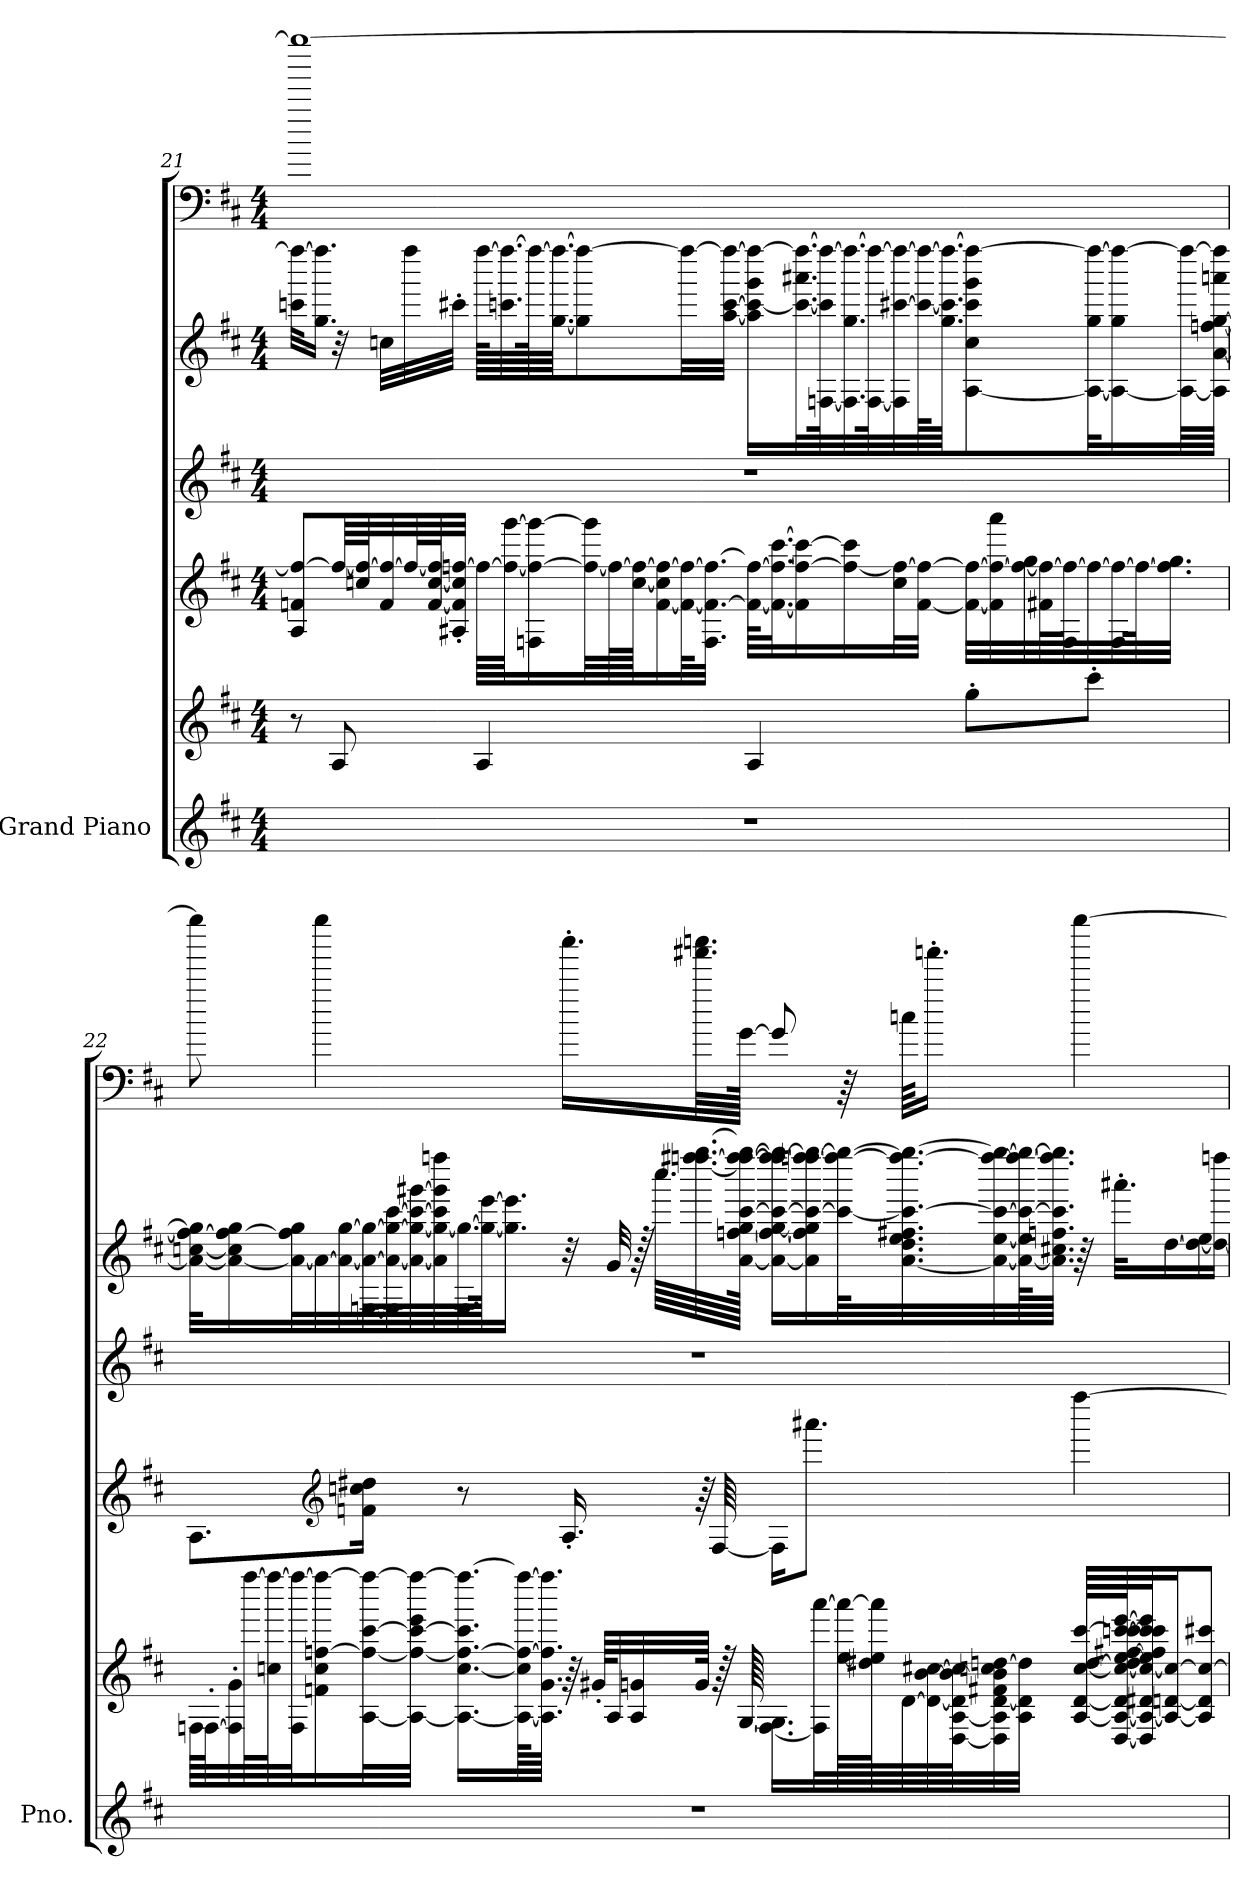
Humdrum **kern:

**kern	**kern	**kern	**kern	**kern	**kern
*part1	*part1	*part1	*part1	*part1	*part1
*staff6	*staff5	*staff4	*staff3	*staff2	*staff1
*I"Grand Piano	*	*	*	*	*
*I'Pno.	*	*	*	*	*
!!LO:LB:g=z
*clefG2	*clefG2	*clefG2	*clefG2	*clefG2	*clefF4
*k[f#c#]	*k[f#c#]	*k[f#c#]	*k[f#c#]	*k[f#c#]	*k[f#c#]
*M4/4	*M4/4	*M4/4	*M4/4	*M4/4	*M4/4
=21	=21	=21	=21	=21	=21
1r	8r	8A/ 8fn/ 8ff/_L	1r	32cccn\ 32ffff#\_KLL	1gggg_
.	.	.	.	16.gg\ 16.ffff#\]JJ	.
.	8A/	64ff/LLL_	.	32r	.
.	.	64ccn/ 64ff/_J	.	.	.
.	.	32f/ 32ff/_	.	32ccn\LLL	.
.	.	64ff/L_	.	32ffff#\	.
.	.	[64f/ [64cc/ 64ff/]J	.	.	.
.	.	32A#X/' 32f/]' 32cc/]' [32ffn/'JJJ	.	32ccc#X'\JJJ	.
.	4A/	64ff\LLLL_	.	[128ffff#\KLLLL	.
.	.	.	.	64.cccn\ 64.ffff#\_	.
.	.	64ff\_ [64ggg\JJ	.	.	.
.	.	16Fn\ 16ff\_ 16ggg\_	.	128ffff#\K_	.
.	.	.	.	[64.gg\ 64.ffff#\_JJJ	.
.	.	.	.	8gg\] 8ffff#\_	.
.	.	64ff\_ 64ggg\]LL	.	.	.
.	.	128ff\L_	.	.	.
.	.	[128cc\ 128ff\_JJJ	.	.	.
.	.	[16f\ 16cc\] 16ff\_	.	.	.
.	.	64f\_ 64ff\_KL	.	32ffff#\LL_	.
.	.	32.F\ 32.f\_ 32.ff\_JJJ	.	.	.
.	.	.	.	[32aa\ [32ccc\ 32ffff#\_JJJ	.
.	4A/	64f\_ 64ff\_KLLL	.	16aa\] 16ccc\_ 16ggg\ 16ffff#\_LL	.
.	.	32.f\_ 32.ff\_ [32.ccc#\J	.	.	.
.	.	16f\] 16ff\_ 16ccc#\_	.	32.ccc\_ 32.aaa#X\ 32.ffff#\_L	.
.	.	.	.	[64Fn\ 64ccc\] 64ffff#\_K	.
.	.	16ff\_ 16ccc#\]	.	32.F\] 32.gg\ 32.ffff#\_	.
.	.	.	.	[64F\ 64ffff#\_K	.
.	.	32cc\ 32ff\_L	.	32F\] [32ccc#X\ 32ffff#\_	.
.	.	[32f\ 32ff\_JJJ	.	128ccc#\_ 128ffff#\_KL	.
.	.	.	.	64.gg\ 64.ccc#\] 64.ffff#\_JJJ	.
.	8gg'\L	32f\_ 32ff\_LLL	.	[8A\ 8cc\ 8ccc#\ 8ggg\ 8ffff#\_	.
.	.	32f\] 32ff\_ 32aaa\	.	.	.
.	.	32ff\_ 32gg\	.	.	.
.	.	64f#X\ 64ff\_L	.	.	.
.	.	64F\ 64ff\_J	.	.	.
.	8ccc#'\J	32ff\_	.	32A\_ 32gg\ 32ffff#\_KL	.
.	.	32F\ 32ff\_	.	16A\_ 16gg\ 16ffff#\_	.
.	.	64ff\K_	.	.	.
.	.	32.ff\] 32.gg\JJJ	.	.	.
.	.	.	.	64A\_ 64ffff#\_LL	.
.	.	.	.	64A\] [64a\ [64ffn\ [64gg\ 64aaan\ 64ffff#\]JJJJ	.
!!LO:PB:g=z
=22	=22	=22	=22	=22	=22
1r	64Fn\LLLL	8.A\L	1r	32a\_ [32ccn\ 32ff\_ 32gg\]KLL	8gggg\]
.	[64F'\J	.	.	.	.
.	32F\]' 32g\'	.	.	16a\_ 16cc\] 16ff\_ 16gg\	.
*	*	*clefG2	*	*	*
.	[64ffff#\L	.	.	.	.
.	64ccn\ 64ffff#\_J	.	.	.	.
.	32F\ 32ffff#\_J	.	.	32a\_ 32ff\] 32gg\L	.
.	16fn\ 16cc\ [16ffn\ 16ffff#\_	.	.	32a\_	4gggg\
.	.	.	.	32a\_ [32gg\	.
.	[32A\ 32ff\_ [32ccc#\ 32ffff#\_L	16fn\ 16ccn\ 16dd#X\Jk	.	[64Fn\ 64a\_ 64gg\_L	.
.	.	.	.	64F\] 64a\_ 64gg\_ [64ccc#\	.
.	32A\_ 32ff\_ 32ccc#\_ 32eee\ 32ffff#\_JJJ	.	.	64a\_ 64gg\_ 64ccc#\_ [64ggg#X\	.
.	.	.	.	64a\] 64gg\_ 64ccc#\] 64ggg#\] 64ffffn\	.
.	16.A\_ [16.cc\ 16.ff\_ 16.ccc#\] 16.ffff#\_LL	8r	.	64.F\ 64.gg\_	.
.	.	.	.	128gg\_ [128eee\JJK	.
.	.	.	.	16.gg\] 16.eee\]JJ	.
.	128A\_ 128cc\] 128ff\_ 128ffff#\_KLL	.	.	.	.
.	64.A\] 64.g\ 64.ff\] 64.ffff#\]JJJJ	.	.	.	.
.	64r	16.A'/	.	32r	16.cccc#'\LL
.	64g#X'/KLLL	.	.	.	.
.	32A/	.	.	32g/	.
.	32A/ 32gn/	.	.	128r	.
.	.	.	.	64.cccc#\LLLL	.
.	64g/JJJk	64r	.	[64.ffffn\ [64.ffff#X\ [64.gggg\	64.aaa#X\ 64.ccccn\LL
.	128r	[64F#/	.	.	.
.	[128G/	.	.	[128a\ [128ffn\ [128gg\ [128ccc#\ 128ffff\_ 128ffff#\_ 128gggg\_JJJJk	[128g\JJJJk
.	[16.F\ 16.G\]LL	16F#\KL]	.	16a\_ 16ff\_ 16gg\_ 16ccc#\_ 16ffff\] 16ffff#\_ 16gggg\_LL	8g/]
.	.	8.aaa#X\J	.	16a\] 16ff\] 16gg\] 16ccc#\_ 16ffffn\ 16ffff#\_ 16gggg\_	.
.	32F\] [32aaa\L	.	.	.	.
.	[128ee\ 128aaa\_LL	.	.	64ccc#\_ 64ffff#\_ 64gggg\_KL	64r
.	128dd#X\ 128ee\] 128aaa\]J	.	.	.	.
.	[64d\	.	.	[32.a\ 32.dd\ 32.ee\ 32.ff#X\ 32.ccc#\_ 32.ffff#\_ 32.gggg\_	64ccn\KKLL
.	64d\_ [64b\ [64cc#X\	.	.	.	16.aaan'\JJ
.	[64D\ [64A\ 64d\] 64b\_ 64cc#\]J	.	.	.	.
.	32D\] 32A\] [32d\ 32f#X\ 32b\] 32ccn\ [32ddn\	.	.	32a\_ [32ee\ 32ccc#\_ 32ffff#\_ 32gggg\_	.
.	32A\ 32d\] 32dd\]JJJ	.	.	128a\_ 128ee\] 128ccc#\_ 128ffff#\_ 128gggg\_KL	.
.	.	.	.	64.a\] 64.cc#X\ 64.ffn\ 64.ccc#\] 64.ffff#\] 64.gggg\]JJJJ	.
.	[64A/ [64d/ [64cc/ [64dd/ [64ccc#/LLLL	[4ffff#\	.	64r	[4gggg\
.	[64D/ 64A/_ 64d/] 64cc/_ 64dd/] [64ee/ [64ff#X/ [64cccn/ 64ccc#/_ [64eee/J	.	.	32.aaa#X'\KLL	.
.	32D/] 32A/_ 32d#X/ 32cc/_ 32ee/] 32ff#/] 32ccc/] 32ccc#/] 32eee/]J	.	.	.	.
.	16A/_ [16dn/ 16cc/_J	.	.	[16dd\	.
.	8A/] 8d/] 8cc/_ 8ccc#X/J	.	.	16dd\_ 16ee\	.
.	.	.	.	16dd\_ 16ffffn\JJ	.
=	=	=	=	=	=
*-	*-	*-	*-	*-	*-
